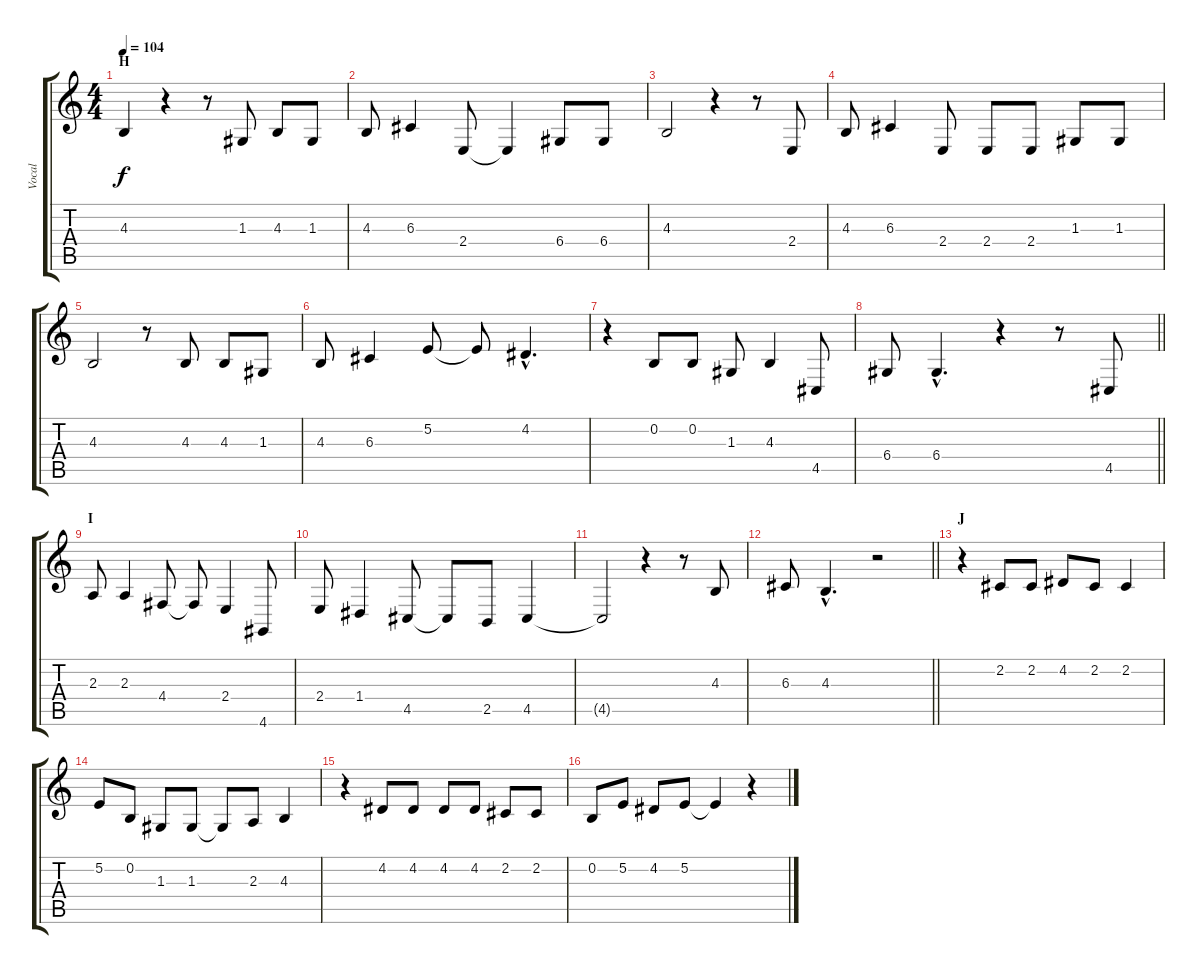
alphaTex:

\track ("Vocal" "Vocal") {instrument baritonesax}
\staff {score tabs}
\tuning (E4 B3 G3 D3 A2 E2) {hide}
\ts (4 4)
\section ("" "H")
\tempo 104
\clef g2
\ks c
4.3.4{dy f} r.4 r.8 1.3.8 4.3.8 1.3.8 |
4.3.8 6.3.4 2.4.8 2.4{t}.4 6.4.8 6.4.8 |
4.3.2 r.4 r.8 2.4.8 |
4.3.8 6.3.4 2.4.8 2.4.8 2.4.8 1.3.8 1.3.8 |
4.3.2 r.8 4.3.8 4.3.8 1.3.8 |
4.3.8 6.3.4 5.2.8 5.2{t}.8 4.2{hac}.4{d} |
r.4 0.2.8 0.2.8 1.3.8 4.3.4 4.5.8 |
\barLineRight lightlight
6.4.8 6.4{hac}.4{d} r.4 r.8 4.5.8 |
\section ("" "I")
2.3.8 2.3.4 4.4.8 4.4{t}.8 2.4.4 4.6.8 |
2.4.8 1.4.4 4.5.8 4.5{t}.8 2.5.8 4.5.4 |
4.5{t}.2 r.4 r.8 4.3.8 |
\barLineRight lightlight
6.3.8 4.3{hac}.4{d} r.2 |
\section ("" "J")
r.4 2.2.8 2.2.8 4.2.8 2.2.8 2.2.4 |
5.2.8 0.2.8 1.3.8 1.3.8 1.3{t}.8 2.3.8 4.3.4 |
r.4 4.2.8 4.2.8 4.2.8 4.2.8 2.2.8 2.2.8 |
0.2.8 5.2.8 4.2.8 5.2.8 5.2{t}.4 r.4
